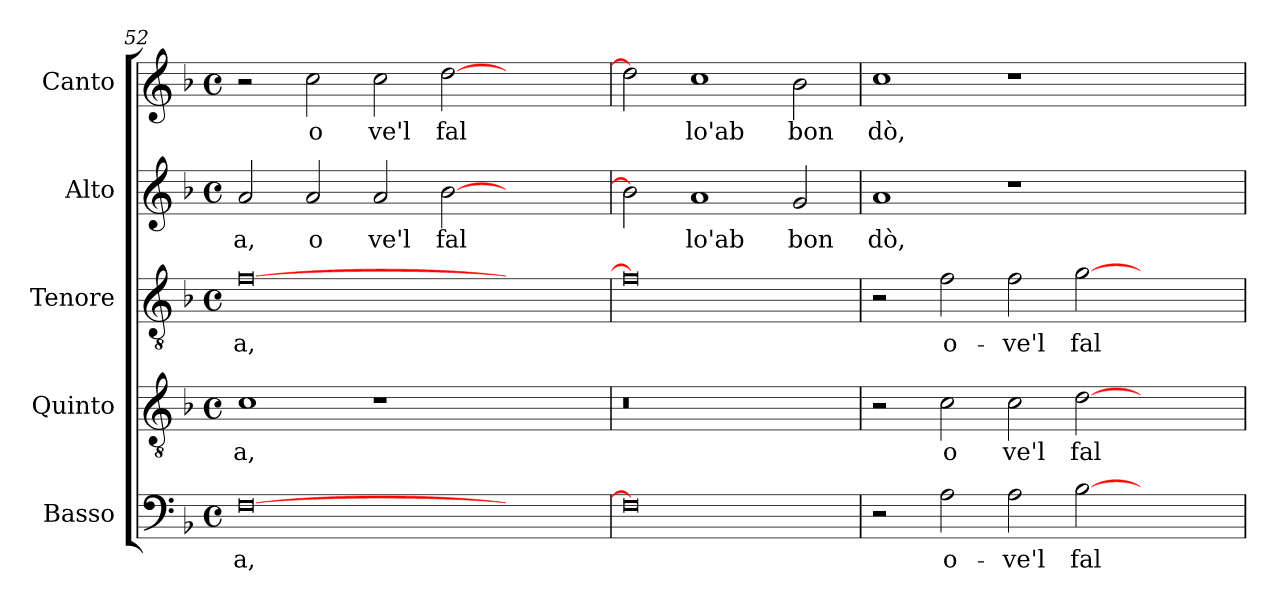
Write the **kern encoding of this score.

**kern	**text	**kern	**text	**kern	**text	**kern	**text	**kern	**text
*part5	*part5	*part4	*part4	*part3	*part3	*part2	*part2	*part1	*part1
*staff5	*staff5	*staff4	*staff4	*staff3	*staff3	*staff2	*staff2	*staff1	*staff1
*I"Basso	*	*I"Quinto	*	*I"Tenore	*	*I"Alto	*	*I"Canto	*
*clefF4	*	*clefGv2	*	*clefGv2	*	*clefG2	*	*clefG2	*
*k[b-]	*	*k[b-]	*	*k[b-]	*	*k[b-]	*	*k[b-]	*
*F:	*	*F:	*	*F:	*	*F:	*	*F:	*
*M4/4	*	*M4/4	*	*M4/4	*	*M4/4	*	*M4/4	*
*met(c)	*	*met(c)	*	*met(c)	*	*met(c)	*	*met(c)	*
=52	=52	=52	=52	=52	=52	=52	=52	=52	=52
!	!LO:LY:b:cj	!	!LO:LY:b:cj	!	!LO:LY:b:cj	!	!LO:LY:b:cj	!	!
[>0F	-a,	1c	a,	[>0f	-a,	2a/	a,	2r	.
!	!	!	!	!	!	!	!LO:LY:b:cj	!	!LO:LY:b:cj
.	.	.	.	.	.	2a/	o	2cc\	o
!	!	!LO:N:vis=1	!	!	!	!	!LO:LY:b:cj	!	!LO:LY:b:cj
.	.	0r	.	.	.	2a/	ve'l	2cc\	ve'l
!	!	!	!	!	!	!	!LO:LY:b	!	!LO:LY:b
.	.	.	.	.	.	[>2b-\	fal	[>2dd\	fal
1ryy	.	.	.	1ryy	.	1ryy	.	1ryy	.
=53	=53	=53	=53	=53	=53	=53	=53	=53	=53
0F]	.	0r	.	0f]	.	2b-\]	.	2dd\]	.
!	!	!	!	!	!	!	!LO:LY:b:cj	!	!LO:LY:b:cj
.	.	.	.	.	.	1a	lo'ab	1cc	lo'ab
!	!	!	!	!	!	!	!LO:LY:b:cj	!	!LO:LY:b:cj
.	.	.	.	.	.	2g/	bon	2b-\	bon
=54	=54	=54	=54	=54	=54	=54	=54	=54	=54
!	!	!	!	!	!	!	!LO:LY:b:cj	!	!LO:LY:b:cj
2r	.	2r	.	2r	.	1a	dò,	1cc	dò,
!	!LO:LY:b:cj	!	!LO:LY:b:cj	!	!LO:LY:b:cj	!	!	!	!
2A\	o-	2c\	o	2f\	o-	.	.	.	.
!	!LO:LY:b:cj	!	!LO:LY:b:cj	!	!LO:LY:b:cj	!LO:N:vis=1	!	!LO:N:vis=1	!
2A\	-ve'l	2c\	ve'l	2f\	-ve'l	0r	.	0r	.
!	!LO:LY:b	!	!LO:LY:b	!	!LO:LY:b	!	!	!	!
[>2B-\	fal-	[>2d\	fal	[>2g\	fal-	.	.	.	.
1ryy	.	1ryy	.	1ryy	.	.	.	.	.
=	=	=	=	=	=	=	=	=	=
*-	*-	*-	*-	*-	*-	*-	*-	*-	*-
